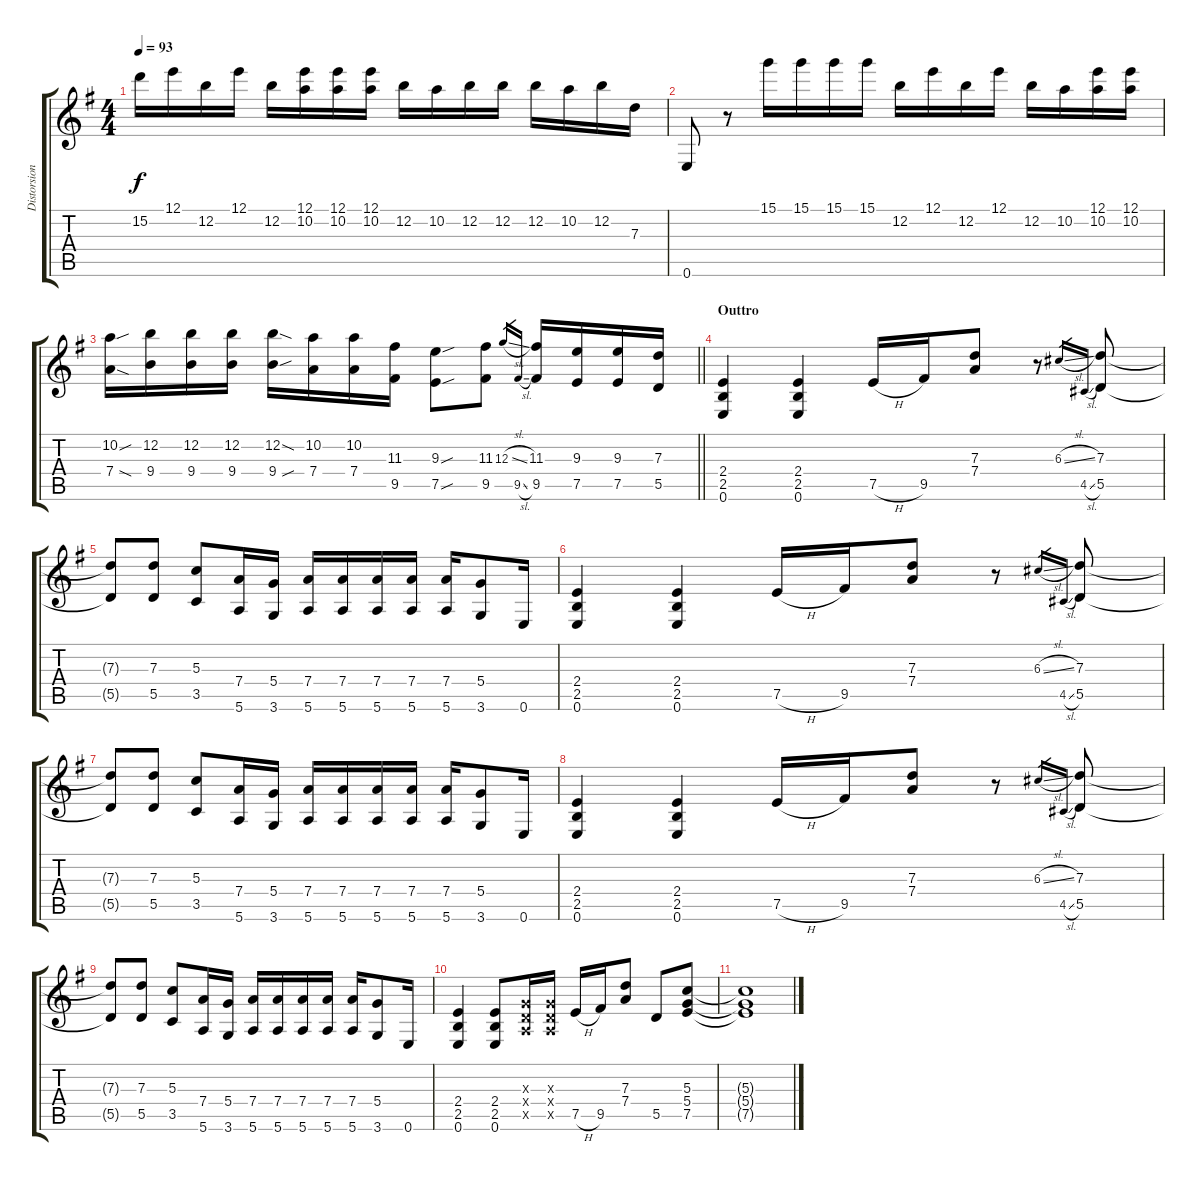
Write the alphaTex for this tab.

\track ("Distorsion Guitar" "Distorsion") {instrument overdrivenguitar}
\staff {score tabs}
\tuning (E4 B3 G3 D3 A2 E2) {hide}
\ts (4 4)
\tempo 93
\clef g2
\ks g
15.2.16{dy f} 12.1.16 12.2.16 12.1.16 12.2.16 (12.1 10.2).16 (12.1 10.2).16 (12.1 10.2).16 12.2.16 10.2.16 12.2.16 12.2.16 12.2.16 10.2.16 12.2.16 7.3.16 |
0.6.8 r.8 15.1.16 15.1.16 15.1.16 15.1.16 12.2.16 12.1.16 12.2.16 12.1.16 12.2.16 10.2.16 (12.1 10.2).16 (12.1 10.2).16 |
\barLineRight lightlight
(10.2{sou} 7.4{sod}).16 (12.2 9.4).16 (12.2 9.4).16 (12.2 9.4).16 (12.2{sod} 9.4{sou}).16 (10.2 7.4).16 (10.2 7.4).16 (11.3 9.5).16 (9.3{sou} 7.5{sou}).8 (11.3 9.5).8 12.3{sl}.16{gr} 9.5{sl}.16{gr} (11.3 9.5).16 (9.3 7.5).16 (9.3 7.5).16 (7.3 5.5).16 |
\section ("" "Outtro")
(2.4 2.5 0.6).4 (2.4 2.5 0.6).4 7.5{h}.16 9.5.16 (7.3 7.4).8 r.8 6.3{sl}.16{gr} 4.5{sl}.16{gr} (7.3 5.5).8 |
(7.3{t} 5.5{t}).8 (7.3 5.5).8 (5.3 3.5).8 (7.4 5.6).16 (5.4 3.6).16 (7.4 5.6).16 (7.4 5.6).16 (7.4 5.6).16 (7.4 5.6).16 (7.4 5.6).16 (5.4 3.6).8 0.6.16 |
(2.4 2.5 0.6).4 (2.4 2.5 0.6).4 7.5{h}.16 9.5.16 (7.3 7.4).8 r.8 6.3{sl}.16{gr} 4.5{sl}.16{gr} (7.3 5.5).8 |
(7.3{t} 5.5{t}).8 (7.3 5.5).8 (5.3 3.5).8 (7.4 5.6).16 (5.4 3.6).16 (7.4 5.6).16 (7.4 5.6).16 (7.4 5.6).16 (7.4 5.6).16 (7.4 5.6).16 (5.4 3.6).8 0.6.16 |
(2.4 2.5 0.6).4 (2.4 2.5 0.6).4 7.5{h}.16 9.5.16 (7.3 7.4).8 r.8 6.3{sl}.16{gr} 4.5{sl}.16{gr} (7.3 5.5).8 |
(7.3{t} 5.5{t}).8 (7.3 5.5).8 (5.3 3.5).8 (7.4 5.6).16 (5.4 3.6).16 (7.4 5.6).16 (7.4 5.6).16 (7.4 5.6).16 (7.4 5.6).16 (7.4 5.6).16 (5.4 3.6).8 0.6.16 |
(2.4 2.5 0.6).4 (2.4 2.5 0.6).8 (0.3{x} 0.4{x} 0.5{x}).16 (0.3{x} 0.4{x} 0.5{x}).16 7.5{h}.16 9.5.16 (7.3 7.4).8 5.5.8 (5.3 5.4 7.5).8 |
(5.3{t} 5.4{t} 7.5{t}).1
